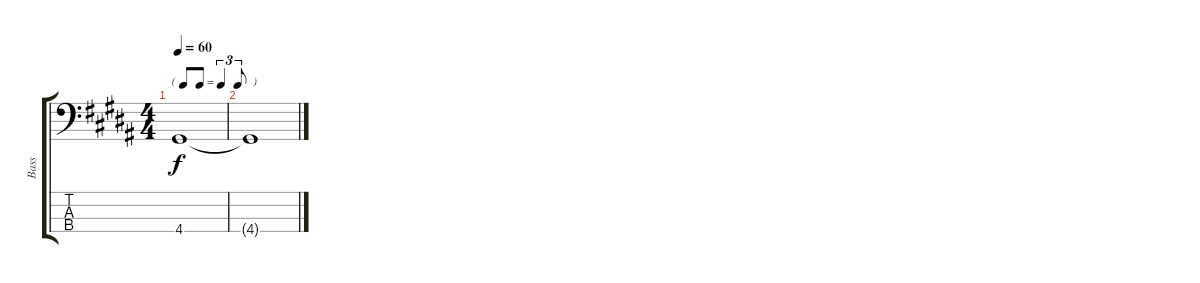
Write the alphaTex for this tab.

\track ("Bass" "Bass") {instrument fretlessbass}
\staff {score tabs}
\tuning (G2 D2 A1 E1) {hide}
\ts (4 4)
\tf triplet8th
\tempo 60
\clef f4
\ks g#minor
4.4{t}.1{dy f} |
4.4{t}.1
